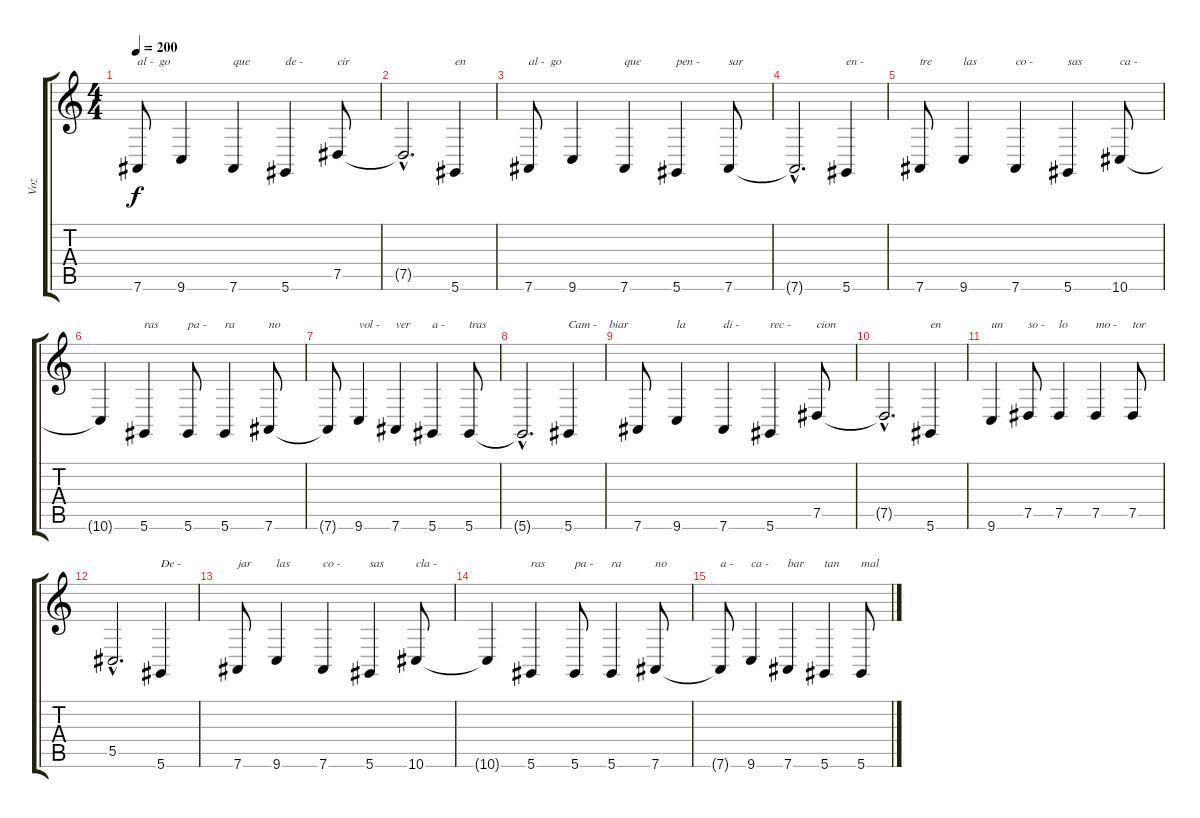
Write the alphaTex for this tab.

\track ("Voz" "Voz") {instrument oboe}
\staff {score tabs}
\tuning (Eb4 Bb3 Gb3 Db3 Ab2 Eb2) {hide}
\ts (4 4)
\tempo 200
\clef g2
\ks c
7.6.8{txt "al -  go" dy f} 9.6.4 7.6.4{txt "que"} 5.6.4{txt "de -"} 7.5.8{txt "cir"} |
7.5{hac t}.2{d} 5.6.4{txt "en"} |
7.6.8{txt "al -  go"} 9.6.4 7.6.4{txt "que"} 5.6.4{txt "pen -"} 7.6.8{txt "sar"} |
7.6{hac t}.2{d} 5.6.4{txt "en -"} |
7.6.8{txt "tre"} 9.6.4{txt "las"} 7.6.4{txt "co -"} 5.6.4{txt "sas"} 10.6.8{txt "ca -"} |
10.6{t}.4 5.6.4{txt "ras"} 5.6.8{txt "pa -"} 5.6.4{txt "ra"} 7.6.8{txt "no"} |
7.6{t}.8 9.6.4{txt "vol -"} 7.6.4{txt "ver"} 5.6.4{txt "a -"} 5.6.8{txt "tras"} |
5.6{hac t}.2{d} 5.6.4{txt "Cam -    biar"} |
7.6.8 9.6.4{txt "la"} 7.6.4{txt "di -"} 5.6.4{txt "rec -"} 7.5.8{txt "cion"} |
7.5{hac t}.2{d} 5.6.4{txt "en"} |
9.6.4{txt "un"} 7.5.8{txt "so -"} 7.5.4{txt "lo"} 7.5.4{txt "mo -"} 7.5.8{txt "tor"} |
5.5{hac}.2{d} 5.6.4{txt "De -"} |
7.6.8{txt "jar"} 9.6.4{txt "las"} 7.6.4{txt "co -"} 5.6.4{txt "sas"} 10.6.8{txt "cla -"} |
10.6{t}.4 5.6.4{txt "ras"} 5.6.8{txt "pa -"} 5.6.4{txt "ra"} 7.6.8{txt "no"} |
7.6{t}.8{txt "a -"} 9.6.4{txt "ca -"} 7.6.4{txt "bar"} 5.6.4{txt "tan"} 5.6.8{txt "mal"}
